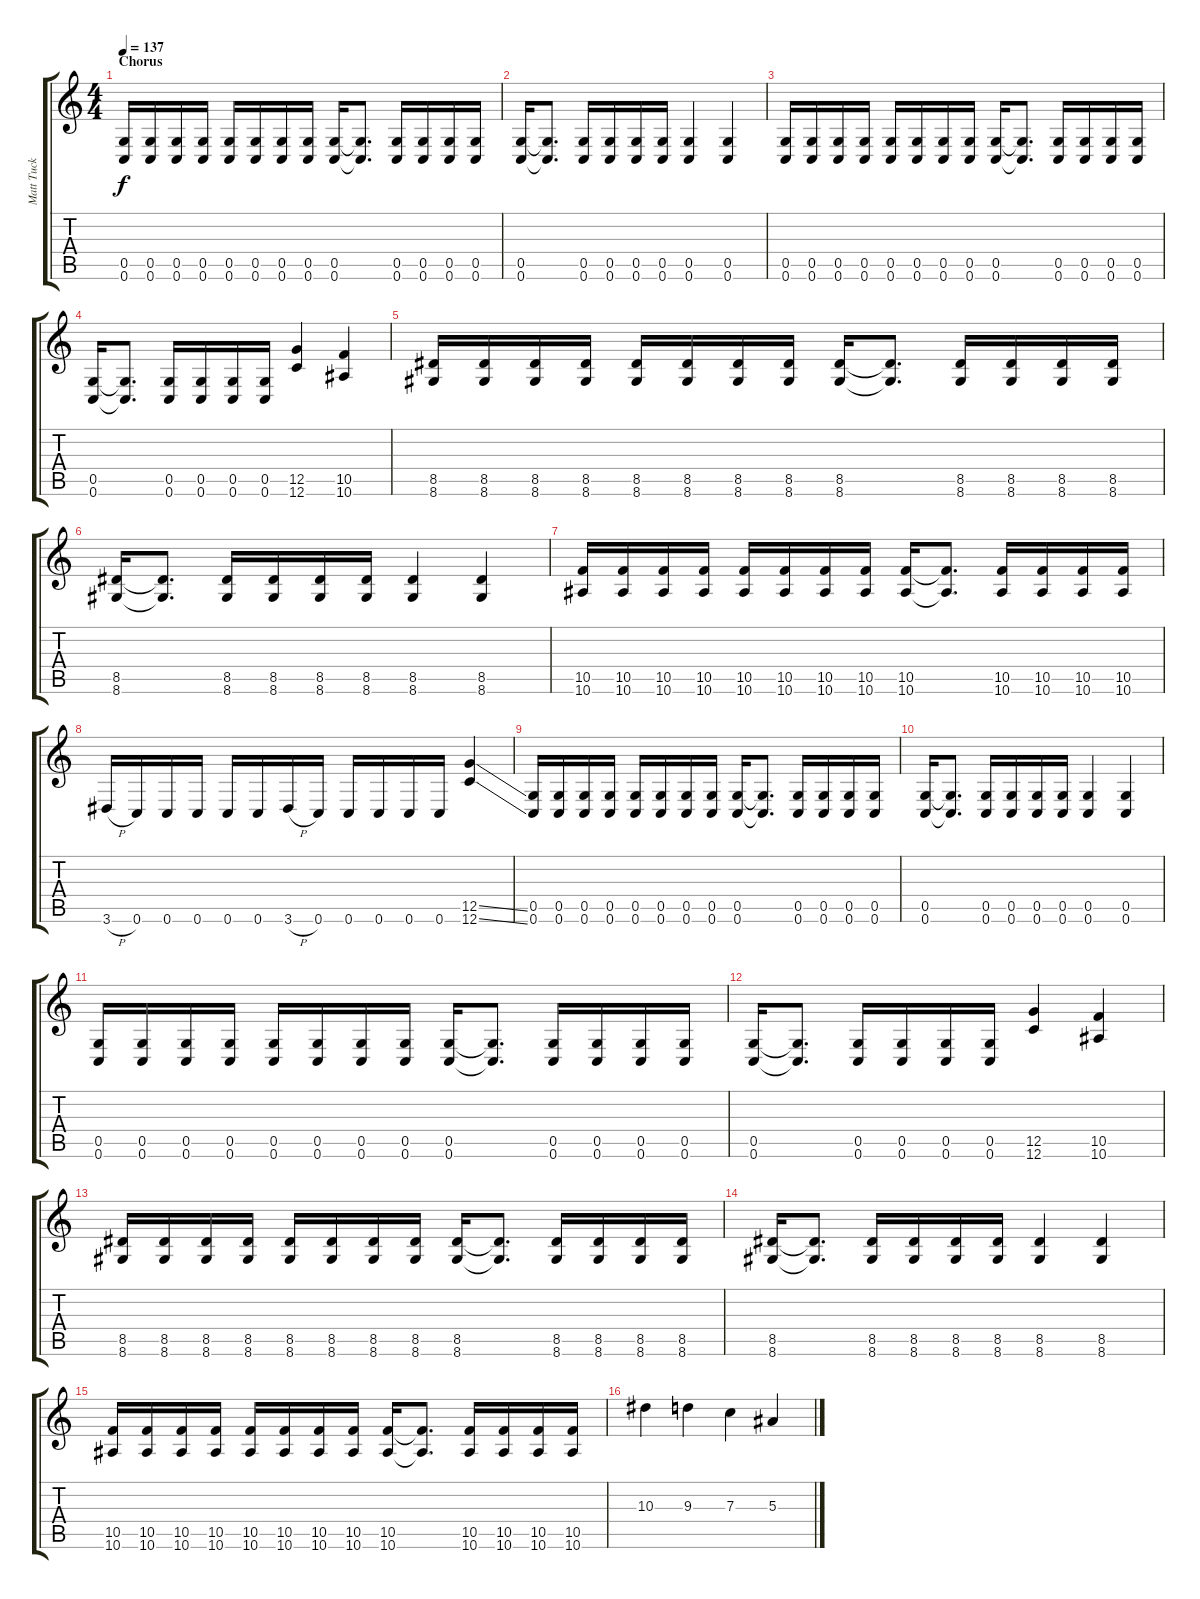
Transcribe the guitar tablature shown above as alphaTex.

\track ("Matt Tuck (Rhythm Guitar)" "Matt Tuck ") {instrument distortionguitar}
\staff {score tabs}
\tuning (D4 A3 F3 C3 G2 C2) {hide}
\ts (4 4)
\section ("" "Chorus")
\tempo 137
\clef g2
\ks c
(0.5 0.6).16{dy f} (0.5 0.6).16 (0.5 0.6).16 (0.5 0.6).16 (0.5 0.6).16 (0.5 0.6).16 (0.5 0.6).16 (0.5 0.6).16 (0.5 0.6).16 (0.5{t} 0.6{t}).8{d} (0.5 0.6).16 (0.5 0.6).16 (0.5 0.6).16 (0.5 0.6).16 |
(0.5 0.6).16 (0.5{t} 0.6{t}).8{d} (0.5 0.6).16 (0.5 0.6).16 (0.5 0.6).16 (0.5 0.6).16 (0.5 0.6).4 (0.5 0.6).4 |
(0.5 0.6).16 (0.5 0.6).16 (0.5 0.6).16 (0.5 0.6).16 (0.5 0.6).16 (0.5 0.6).16 (0.5 0.6).16 (0.5 0.6).16 (0.5 0.6).16 (0.5{t} 0.6{t}).8{d} (0.5 0.6).16 (0.5 0.6).16 (0.5 0.6).16 (0.5 0.6).16 |
(0.5 0.6).16 (0.5{t} 0.6{t}).8{d} (0.5 0.6).16 (0.5 0.6).16 (0.5 0.6).16 (0.5 0.6).16 (12.5 12.6).4 (10.5 10.6).4 |
(8.5 8.6).16 (8.5 8.6).16 (8.5 8.6).16 (8.5 8.6).16 (8.5 8.6).16 (8.5 8.6).16 (8.5 8.6).16 (8.5 8.6).16 (8.5 8.6).16 (8.5{t} 8.6{t}).8{d} (8.5 8.6).16 (8.5 8.6).16 (8.5 8.6).16 (8.5 8.6).16 |
(8.5 8.6).16 (8.5{t} 8.6{t}).8{d} (8.5 8.6).16 (8.5 8.6).16 (8.5 8.6).16 (8.5 8.6).16 (8.5 8.6).4 (8.5 8.6).4 |
(10.5 10.6).16 (10.5 10.6).16 (10.5 10.6).16 (10.5 10.6).16 (10.5 10.6).16 (10.5 10.6).16 (10.5 10.6).16 (10.5 10.6).16 (10.5 10.6).16 (10.5{t} 10.6{t}).8{d} (10.5 10.6).16 (10.5 10.6).16 (10.5 10.6).16 (10.5 10.6).16 |
3.6{h}.16 0.6.16 0.6.16 0.6.16 0.6.16 0.6.16 3.6{h}.16 0.6.16 0.6.16 0.6.16 0.6.16 0.6.16 (12.5{ss} 12.6{ss}).4 |
(0.5 0.6).16 (0.5 0.6).16 (0.5 0.6).16 (0.5 0.6).16 (0.5 0.6).16 (0.5 0.6).16 (0.5 0.6).16 (0.5 0.6).16 (0.5 0.6).16 (0.5{t} 0.6{t}).8{d} (0.5 0.6).16 (0.5 0.6).16 (0.5 0.6).16 (0.5 0.6).16 |
(0.5 0.6).16 (0.5{t} 0.6{t}).8{d} (0.5 0.6).16 (0.5 0.6).16 (0.5 0.6).16 (0.5 0.6).16 (0.5 0.6).4 (0.5 0.6).4 |
(0.5 0.6).16 (0.5 0.6).16 (0.5 0.6).16 (0.5 0.6).16 (0.5 0.6).16 (0.5 0.6).16 (0.5 0.6).16 (0.5 0.6).16 (0.5 0.6).16 (0.5{t} 0.6{t}).8{d} (0.5 0.6).16 (0.5 0.6).16 (0.5 0.6).16 (0.5 0.6).16 |
(0.5 0.6).16 (0.5{t} 0.6{t}).8{d} (0.5 0.6).16 (0.5 0.6).16 (0.5 0.6).16 (0.5 0.6).16 (12.5 12.6).4 (10.5 10.6).4 |
(8.5 8.6).16 (8.5 8.6).16 (8.5 8.6).16 (8.5 8.6).16 (8.5 8.6).16 (8.5 8.6).16 (8.5 8.6).16 (8.5 8.6).16 (8.5 8.6).16 (8.5{t} 8.6{t}).8{d} (8.5 8.6).16 (8.5 8.6).16 (8.5 8.6).16 (8.5 8.6).16 |
(8.5 8.6).16 (8.5{t} 8.6{t}).8{d} (8.5 8.6).16 (8.5 8.6).16 (8.5 8.6).16 (8.5 8.6).16 (8.5 8.6).4 (8.5 8.6).4 |
(10.5 10.6).16 (10.5 10.6).16 (10.5 10.6).16 (10.5 10.6).16 (10.5 10.6).16 (10.5 10.6).16 (10.5 10.6).16 (10.5 10.6).16 (10.5 10.6).16 (10.5{t} 10.6{t}).8{d} (10.5 10.6).16 (10.5 10.6).16 (10.5 10.6).16 (10.5 10.6).16 |
10.3.4 9.3.4 7.3.4 5.3.4
